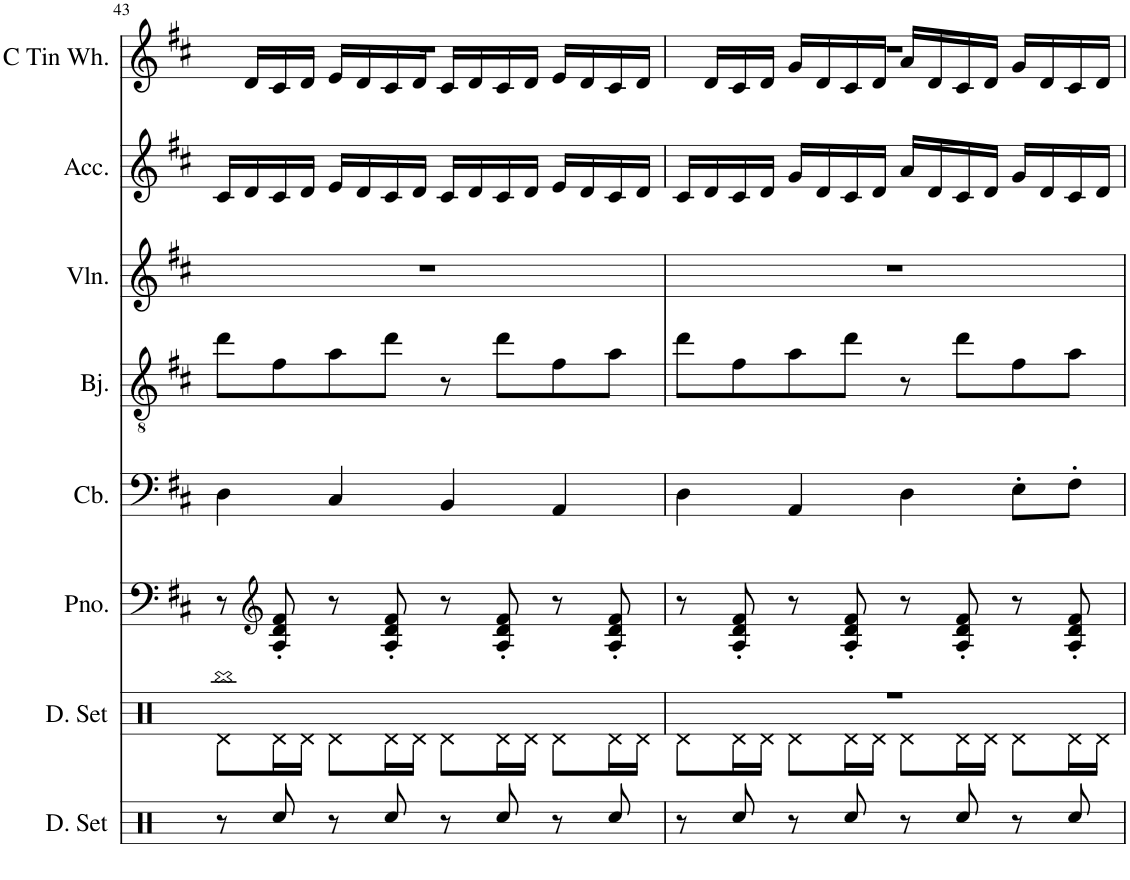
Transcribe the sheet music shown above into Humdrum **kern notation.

**kern	**kern	**kern	**kern	**kern	**kern	**kern	**kern
*part8	*part7	*part6	*part5	*part4	*part3	*part2	*part1
*staff8	*staff7	*staff6	*staff5	*staff4	*staff3	*staff2	*staff1
*I"Drumset, &quot;Slider&quot;	*I"Drumset, Super Mario 64	*I"Piano, Piano [Harmony]	*I"Contrabass, AcouBass	*I"Banjo, Psychedelic Banjo	*I"Violin, Viola	*I"Accordion, Accordion	*I"C Tin Whistle, Whistle
*I'D. Set	*I'D. Set	*I'Pno.	*I'Cb.	*I'Bj.	*I'Vln.	*I'Acc.	*I'C Tin Wh.
!!LO:PB:g=z
*clefX	*clefX	*clefF4	*clefF4	*clefGv2	*clefG2	*clefG2	*clefG2
*	*	*	*Trd7c12	*Trd7c12	*	*	*Trd1c2
*k[]	*k[]	*k[f#c#]	*k[f#c#]	*k[f#c#]	*k[f#c#]	*k[f#c#]	*k[f#c#]
*M4/4	*M4/4	*M4/4	*M4/4	*M4/4	*M4/4	*M4/4	*M4/4
=43	=43	=43	=43	=43	=43	=43	=43
*	*^	*	*	*	*	*	*
8r	1Rbb	8Rd\L	8r	4D\	8dd\L	1r	16c#/LL	1r
.	.	.	.	.	.	.	16d/	.
*	*	*	*clefG2	*	*	*	*	*
8Rcc/	.	16Rd\L	8A/' 8d/' 8f#/'	.	8f#\	.	16c#/	.
.	.	16Rd\JJ	.	.	.	.	16d/JJ	.
8r	.	8Rd\L	8r	4C#/	8a\	.	16e/LL	.
.	.	.	.	.	.	.	16d/	.
8Rcc/	.	16Rd\L	8A/' 8d/' 8f#/'	.	8dd\J	.	16c#/	.
.	.	16Rd\JJ	.	.	.	.	16d/JJ	.
8r	.	8Rd\L	8r	4BB/	8r	.	16c#/LL	.
.	.	.	.	.	.	.	16d/	.
8Rcc/	.	16Rd\L	8A/' 8d/' 8f#/'	.	8dd\L	.	16c#/	.
.	.	16Rd\JJ	.	.	.	.	16d/JJ	.
8r	.	8Rd\L	8r	4AA/	8f#\	.	16e/LL	.
.	.	.	.	.	.	.	16d/	.
8Rcc/	.	16Rd\L	8A/' 8d/' 8f#/'	.	8a\J	.	16c#/	.
.	.	16Rd\JJ	.	.	.	.	16d/JJ	.
2...ryy	2...ryy	2...ryy	2...ryy	2...ryy	2...ryy	2...ryy	2...ryy	16d/LL
.	.	.	.	.	.	.	.	16c#/
.	.	.	.	.	.	.	.	16d/JJ
.	.	.	.	.	.	.	.	16e/LL
.	.	.	.	.	.	.	.	16d/
.	.	.	.	.	.	.	.	16c#/
.	.	.	.	.	.	.	.	16d/JJ
.	.	.	.	.	.	.	.	16c#/LL
.	.	.	.	.	.	.	.	16d/
.	.	.	.	.	.	.	.	16c#/
.	.	.	.	.	.	.	.	16d/JJ
.	.	.	.	.	.	.	.	16e/LL
.	.	.	.	.	.	.	.	16d/
.	.	.	.	.	.	.	.	16c#/
.	.	.	.	.	.	.	.	16d/JJ
=44	=44	=44	=44	=44	=44	=44	=44	=44
8r	1r	8Rd\L	8r	4D\	8dd\L	1r	16c#/LL	1r
.	.	.	.	.	.	.	16d/	.
8Rcc/	.	16Rd\L	8A/' 8d/' 8f#/'	.	8f#\	.	16c#/	.
.	.	16Rd\JJ	.	.	.	.	16d/JJ	.
8r	.	8Rd\L	8r	4AA/	8a\	.	16g/LL	.
.	.	.	.	.	.	.	16d/	.
8Rcc/	.	16Rd\L	8A/' 8d/' 8f#/'	.	8dd\J	.	16c#/	.
.	.	16Rd\JJ	.	.	.	.	16d/JJ	.
8r	.	8Rd\L	8r	4D\	8r	.	16a/LL	.
.	.	.	.	.	.	.	16d/	.
8Rcc/	.	16Rd\L	8A/' 8d/' 8f#/'	.	8dd\L	.	16c#/	.
.	.	16Rd\JJ	.	.	.	.	16d/JJ	.
8r	.	8Rd\L	8r	8E'\L	8f#\	.	16g/LL	.
.	.	.	.	.	.	.	16d/	.
8Rcc/	.	16Rd\L	8A/' 8d/' 8f#/'	8F#'\J	8a\J	.	16c#/	.
.	.	16Rd\JJ	.	.	.	.	16d/JJ	.
2...ryy	2...ryy	2...ryy	2...ryy	2...ryy	2...ryy	2...ryy	2...ryy	16d/LL
.	.	.	.	.	.	.	.	16c#/
.	.	.	.	.	.	.	.	16d/JJ
.	.	.	.	.	.	.	.	16g/LL
.	.	.	.	.	.	.	.	16d/
.	.	.	.	.	.	.	.	16c#/
.	.	.	.	.	.	.	.	16d/JJ
.	.	.	.	.	.	.	.	16a/LL
.	.	.	.	.	.	.	.	16d/
.	.	.	.	.	.	.	.	16c#/
.	.	.	.	.	.	.	.	16d/JJ
.	.	.	.	.	.	.	.	16g/LL
.	.	.	.	.	.	.	.	16d/
.	.	.	.	.	.	.	.	16c#/
.	.	.	.	.	.	.	.	16d/JJ
*	*v	*v	*	*	*	*	*	*
=	=	=	=	=	=	=	=
*-	*-	*-	*-	*-	*-	*-	*-
